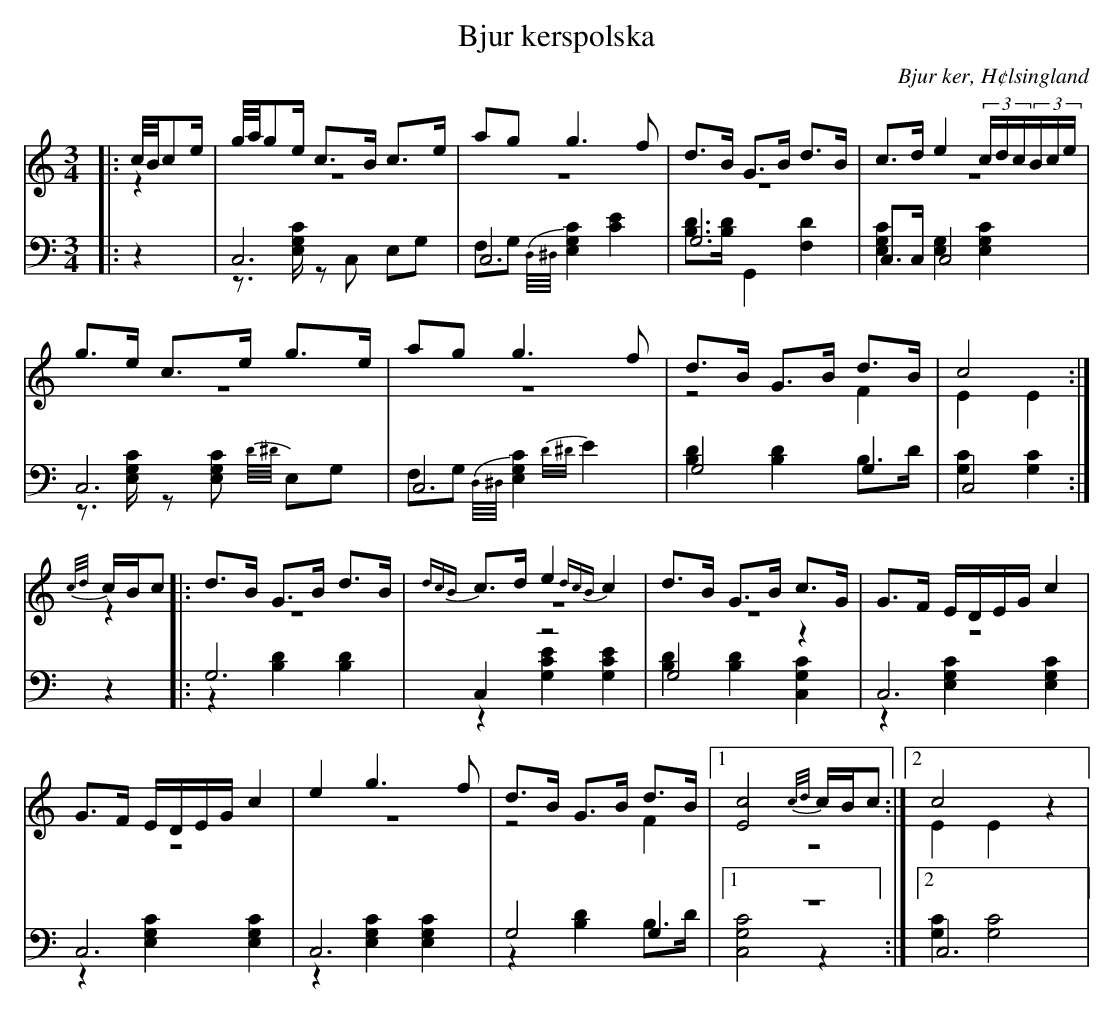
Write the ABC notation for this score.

X:1
T: Bjur kerspolska
O: Bjur ker, H¢lsingland
M: 3/4
L: 1/8
K: C
V:1
V:2 merge
V:3
V:4 merge
V:1
|:c//B//ce/|g//a//ge/ c>B c>e|ag g3 f|d>B G>B d>B|c>d e2 (3c/d/c/(3B/c/e/|
g>e c>e g>e|ag g3 f|d>B G>B d>B|c4:|
{c/d/}c/B/c |:d>B G>B d>B|{dcB}c>d e2 {dcB}c2|d>B G>B c>G|G>F E/D/E/G/ c2|
G>F E/D/E/G/ c2|e2 g3 f|d>B G>B d>B|1 [E4c4] {c/d/}c/B/c:|2 c4 z2|
V:2
|:z2|z6|z6|z6|z6|
z6|z6|z4 F2|E2 E2:|
z2|:z6|z6|z6|z6|
 z6|z6|z4 F2|1 z6:|2 E2 E2 z2|
V:3 clef=bass
|:z2|C,6|C,6|G,6|C,>C, C,4|
C,6|C,6|G,4 G,2|C,4:|
z2|:G,6|C,2 z4|G,4 z2|C,6|
 C,6|C,6|G,4 G,2|1 z6:|2 C,6|
V:4 clef=bass
|:z2|z>[E,G,C] zC, E,G,|F,G, {D,//^D,//}[E,2G,2C2] [E2C2]|[B,D]>[B,D] G,,2 [F,2D2]|[E,2G,2C2] [E,2G,2] [E,2G,2C2]|
z>[E,G,C] z[E,G,C] {D//^D//}E,G,|F,G, {D,//^D,//}[E,2G,2C2] {D/^D/}E2|[B,2D2] [B,2D2] B,>D|[G,2C2][G,2C2]:|
z2|:z2 [B,2D2] [B,2D2]|z2 [G,2C2E2] [G,2C2E2]|[B,2D2][B,2D2] [C,2G,2C2]|z2 [E,2G,2C2] [E,2G,2C2]|
z2 [E,2G,2C2] [E,2G,2C2]|z2 [E,2G,2C2] [E,2G,2C2]|z2 [B,2D2] B,>D|1 [C,4G,4C4] z2:|2 [G,2C2] [G,4C4]|
